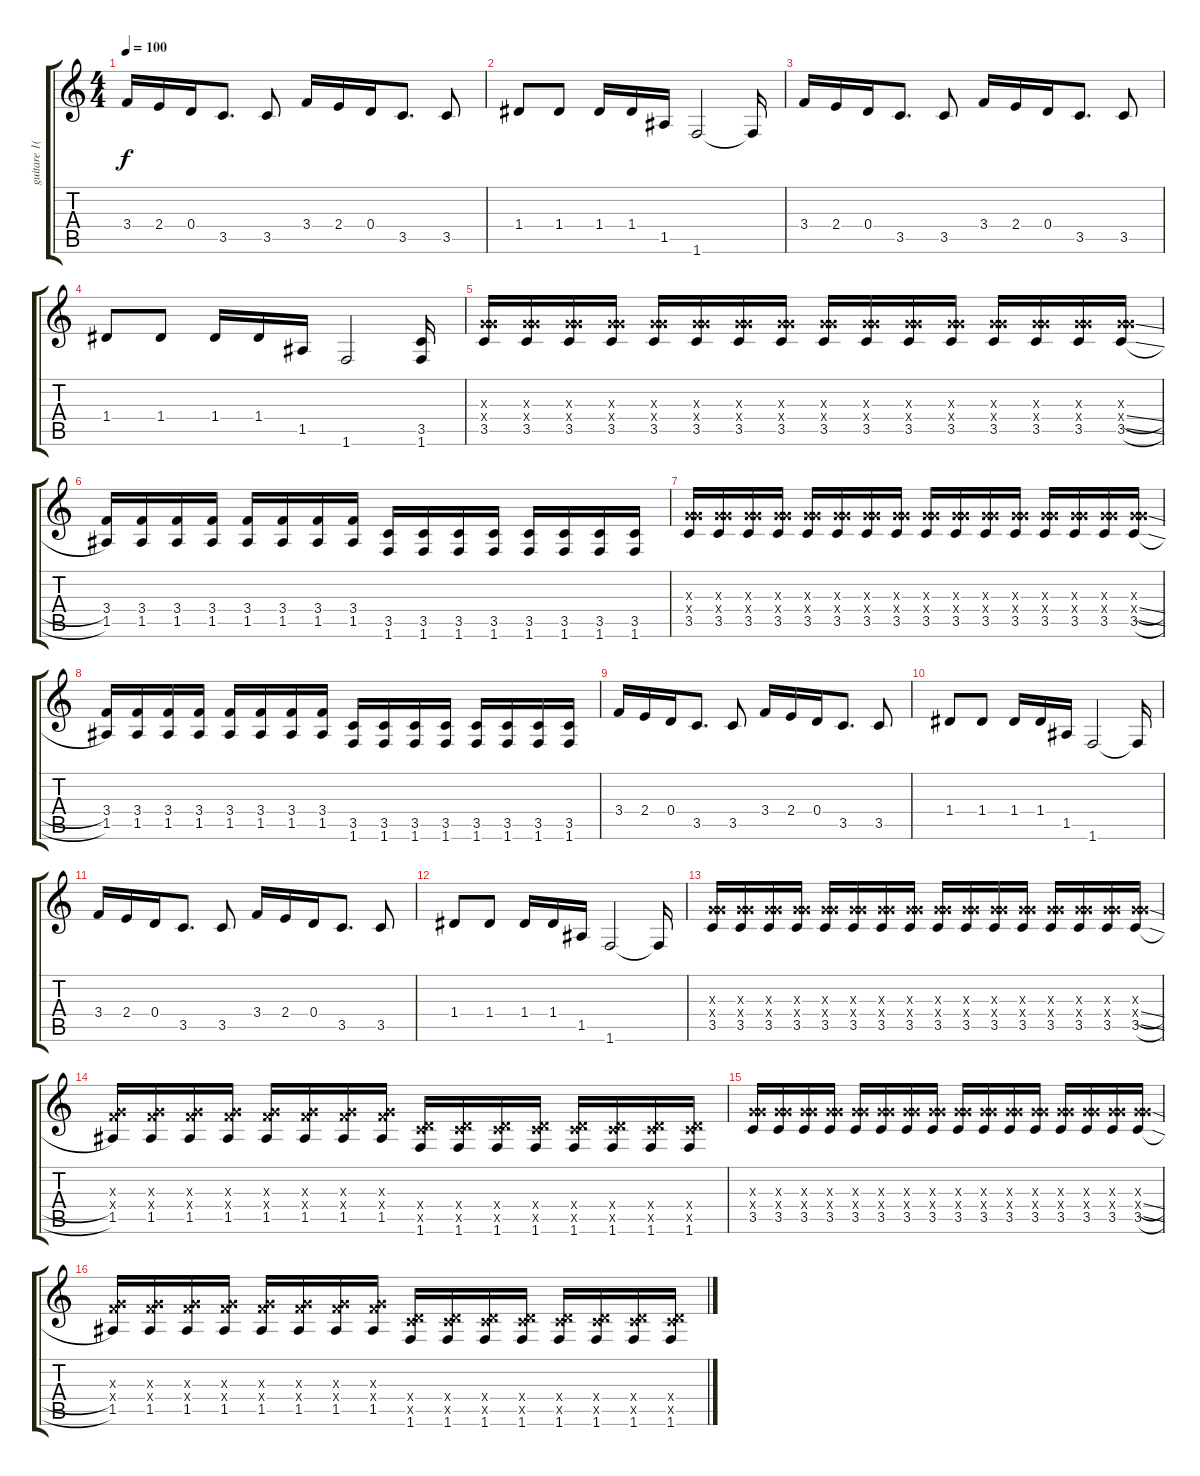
\track ("guitare 1(lint)" "guitare 1(") {instrument overdrivenguitar}
\staff {score tabs}
\tuning (E4 B3 G3 D3 A2 E2) {hide}
\ts (4 4)
\tempo 100
\clef g2
\ks c
3.4.16{dy f} 2.4.16 0.4.16 3.5.8{d} 3.5.8 3.4.16 2.4.16 0.4.16 3.5.8{d} 3.5.8 |
1.4.8 1.4.8 1.4.16 1.4.16 1.5.16 1.6.2 1.6{t}.16 |
3.4.16 2.4.16 0.4.16 3.5.8{d} 3.5.8 3.4.16 2.4.16 0.4.16 3.5.8{d} 3.5.8 |
1.4.8 1.4.8 1.4.16 1.4.16 1.5.16 1.6.2 (3.5 1.6).16 |
(0.3{x} 5.4{x} 3.5).16 (0.3{x} 5.4{x} 3.5).16 (0.3{x} 5.4{x} 3.5).16 (0.3{x} 5.4{x} 3.5).16 (0.3{x} 5.4{x} 3.5).16 (0.3{x} 5.4{x} 3.5).16 (0.3{x} 5.4{x} 3.5).16 (0.3{x} 5.4{x} 3.5).16 (0.3{x} 5.4{x} 3.5).16 (0.3{x} 5.4{x} 3.5).16 (0.3{x} 5.4{x} 3.5).16 (0.3{x} 5.4{x} 3.5).16 (0.3{x} 5.4{x} 3.5).16 (0.3{x} 5.4{x} 3.5).16 (0.3{x} 5.4{x} 3.5).16 (0.3{x} 5.4{sl x} 3.5{sl}).16 |
(3.4 1.5).16 (3.4 1.5).16 (3.4 1.5).16 (3.4 1.5).16 (3.4 1.5).16 (3.4 1.5).16 (3.4 1.5).16 (3.4 1.5).16 (3.5 1.6).16 (3.5 1.6).16 (3.5 1.6).16 (3.5 1.6).16 (3.5 1.6).16 (3.5 1.6).16 (3.5 1.6).16 (3.5 1.6).16 |
(0.3{x} 5.4{x} 3.5).16 (0.3{x} 5.4{x} 3.5).16 (0.3{x} 5.4{x} 3.5).16 (0.3{x} 5.4{x} 3.5).16 (0.3{x} 5.4{x} 3.5).16 (0.3{x} 5.4{x} 3.5).16 (0.3{x} 5.4{x} 3.5).16 (0.3{x} 5.4{x} 3.5).16 (0.3{x} 5.4{x} 3.5).16 (0.3{x} 5.4{x} 3.5).16 (0.3{x} 5.4{x} 3.5).16 (0.3{x} 5.4{x} 3.5).16 (0.3{x} 5.4{x} 3.5).16 (0.3{x} 5.4{x} 3.5).16 (0.3{x} 5.4{x} 3.5).16 (0.3{x} 5.4{sl x} 3.5{sl}).16 |
(3.4 1.5).16 (3.4 1.5).16 (3.4 1.5).16 (3.4 1.5).16 (3.4 1.5).16 (3.4 1.5).16 (3.4 1.5).16 (3.4 1.5).16 (3.5 1.6).16 (3.5 1.6).16 (3.5 1.6).16 (3.5 1.6).16 (3.5 1.6).16 (3.5 1.6).16 (3.5 1.6).16 (3.5 1.6).16 |
3.4.16 2.4.16 0.4.16 3.5.8{d} 3.5.8 3.4.16 2.4.16 0.4.16 3.5.8{d} 3.5.8 |
1.4.8 1.4.8 1.4.16 1.4.16 1.5.16 1.6.2 1.6{t}.16 |
3.4.16 2.4.16 0.4.16 3.5.8{d} 3.5.8 3.4.16 2.4.16 0.4.16 3.5.8{d} 3.5.8 |
1.4.8 1.4.8 1.4.16 1.4.16 1.5.16 1.6.2 1.6{t}.16 |
(0.3{x} 5.4{x} 3.5).16 (0.3{x} 5.4{x} 3.5).16 (0.3{x} 5.4{x} 3.5).16 (0.3{x} 5.4{x} 3.5).16 (0.3{x} 5.4{x} 3.5).16 (0.3{x} 5.4{x} 3.5).16 (0.3{x} 5.4{x} 3.5).16 (0.3{x} 5.4{x} 3.5).16 (0.3{x} 5.4{x} 3.5).16 (0.3{x} 5.4{x} 3.5).16 (0.3{x} 5.4{x} 3.5).16 (0.3{x} 5.4{x} 3.5).16 (0.3{x} 5.4{x} 3.5).16 (0.3{x} 5.4{x} 3.5).16 (0.3{x} 5.4{x} 3.5).16 (0.3{x} 5.4{sl x} 3.5{sl}).16 |
(0.3{x} 3.4{x} 1.5).16 (0.3{x} 3.4{x} 1.5).16 (0.3{x} 3.4{x} 1.5).16 (0.3{x} 3.4{x} 1.5).16 (0.3{x} 3.4{x} 1.5).16 (0.3{x} 3.4{x} 1.5).16 (0.3{x} 3.4{x} 1.5).16 (0.3{x} 3.4{x} 1.5).16 (0.4{x} 3.5{x} 1.6).16 (0.4{x} 3.5{x} 1.6).16 (0.4{x} 3.5{x} 1.6).16 (0.4{x} 3.5{x} 1.6).16 (0.4{x} 3.5{x} 1.6).16 (0.4{x} 3.5{x} 1.6).16 (0.4{x} 3.5{x} 1.6).16 (0.4{x} 3.5{x} 1.6).16 |
(0.3{x} 5.4{x} 3.5).16 (0.3{x} 5.4{x} 3.5).16 (0.3{x} 5.4{x} 3.5).16 (0.3{x} 5.4{x} 3.5).16 (0.3{x} 5.4{x} 3.5).16 (0.3{x} 5.4{x} 3.5).16 (0.3{x} 5.4{x} 3.5).16 (0.3{x} 5.4{x} 3.5).16 (0.3{x} 5.4{x} 3.5).16 (0.3{x} 5.4{x} 3.5).16 (0.3{x} 5.4{x} 3.5).16 (0.3{x} 5.4{x} 3.5).16 (0.3{x} 5.4{x} 3.5).16 (0.3{x} 5.4{x} 3.5).16 (0.3{x} 5.4{x} 3.5).16 (0.3{x} 5.4{sl x} 3.5{sl}).16 |
(0.3{x} 3.4{x} 1.5).16 (0.3{x} 3.4{x} 1.5).16 (0.3{x} 3.4{x} 1.5).16 (0.3{x} 3.4{x} 1.5).16 (0.3{x} 3.4{x} 1.5).16 (0.3{x} 3.4{x} 1.5).16 (0.3{x} 3.4{x} 1.5).16 (0.3{x} 3.4{x} 1.5).16 (0.4{x} 3.5{x} 1.6).16 (0.4{x} 3.5{x} 1.6).16 (0.4{x} 3.5{x} 1.6).16 (0.4{x} 3.5{x} 1.6).16 (0.4{x} 3.5{x} 1.6).16 (0.4{x} 3.5{x} 1.6).16 (0.4{x} 3.5{x} 1.6).16 (0.4{x} 3.5{x} 1.6).16
